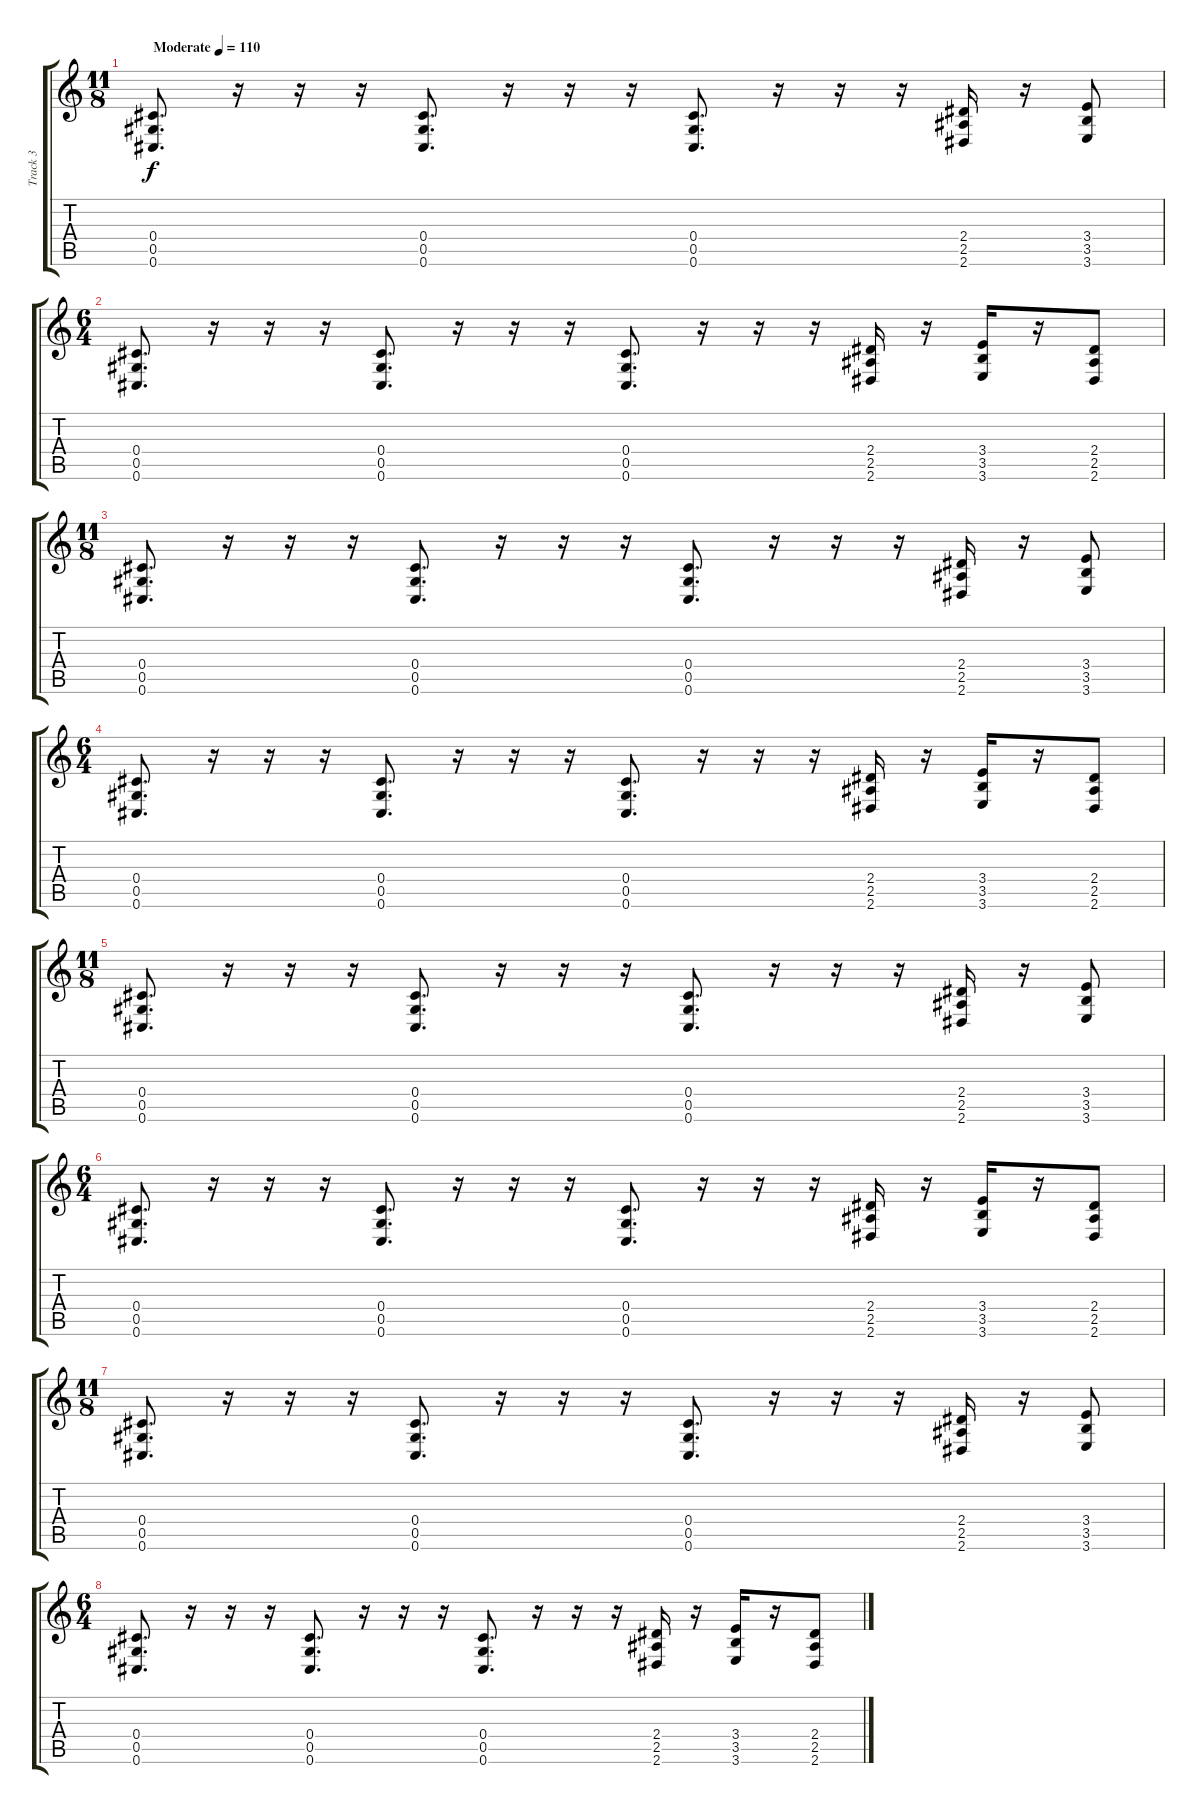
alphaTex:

\track ("Track 3" "Track 3") {instrument distortionguitar}
\staff {score tabs}
\tuning (Eb4 Bb3 Gb3 Db3 Ab2 Db2) {hide}
\ts (11 8)
\tempo (110 "Moderate")
\clef g2
\ks c
(0.4 0.5 0.6).8{d dy f instrument distortionguitar} r.16 r.16 r.16 (0.4 0.5 0.6).8{d} r.16 r.16 r.16 (0.4 0.5 0.6).8{d} r.16 r.16 r.16 (2.4 2.5 2.6).16 r.16 (3.4 3.5 3.6).8 |
\ts (6 4)
(0.4 0.5 0.6).8{d} r.16 r.16 r.16 (0.4 0.5 0.6).8{d} r.16 r.16 r.16 (0.4 0.5 0.6).8{d} r.16 r.16 r.16 (2.4 2.5 2.6).16 r.16 (3.4 3.5 3.6).16 r.16 (2.4 2.5 2.6).8 |
\ts (11 8)
(0.4 0.5 0.6).8{d} r.16 r.16 r.16 (0.4 0.5 0.6).8{d} r.16 r.16 r.16 (0.4 0.5 0.6).8{d} r.16 r.16 r.16 (2.4 2.5 2.6).16 r.16 (3.4 3.5 3.6).8 |
\ts (6 4)
(0.4 0.5 0.6).8{d} r.16 r.16 r.16 (0.4 0.5 0.6).8{d} r.16 r.16 r.16 (0.4 0.5 0.6).8{d} r.16 r.16 r.16 (2.4 2.5 2.6).16 r.16 (3.4 3.5 3.6).16 r.16 (2.4 2.5 2.6).8 |
\ts (11 8)
(0.4 0.5 0.6).8{d} r.16 r.16 r.16 (0.4 0.5 0.6).8{d} r.16 r.16 r.16 (0.4 0.5 0.6).8{d} r.16 r.16 r.16 (2.4 2.5 2.6).16 r.16 (3.4 3.5 3.6).8 |
\ts (6 4)
(0.4 0.5 0.6).8{d} r.16 r.16 r.16 (0.4 0.5 0.6).8{d} r.16 r.16 r.16 (0.4 0.5 0.6).8{d} r.16 r.16 r.16 (2.4 2.5 2.6).16 r.16 (3.4 3.5 3.6).16 r.16 (2.4 2.5 2.6).8 |
\ts (11 8)
(0.4 0.5 0.6).8{d} r.16 r.16 r.16 (0.4 0.5 0.6).8{d} r.16 r.16 r.16 (0.4 0.5 0.6).8{d} r.16 r.16 r.16 (2.4 2.5 2.6).16 r.16 (3.4 3.5 3.6).8 |
\ts (6 4)
(0.4 0.5 0.6).8{d} r.16 r.16 r.16 (0.4 0.5 0.6).8{d} r.16 r.16 r.16 (0.4 0.5 0.6).8{d} r.16 r.16 r.16 (2.4 2.5 2.6).16 r.16 (3.4 3.5 3.6).16 r.16 (2.4 2.5 2.6).8
